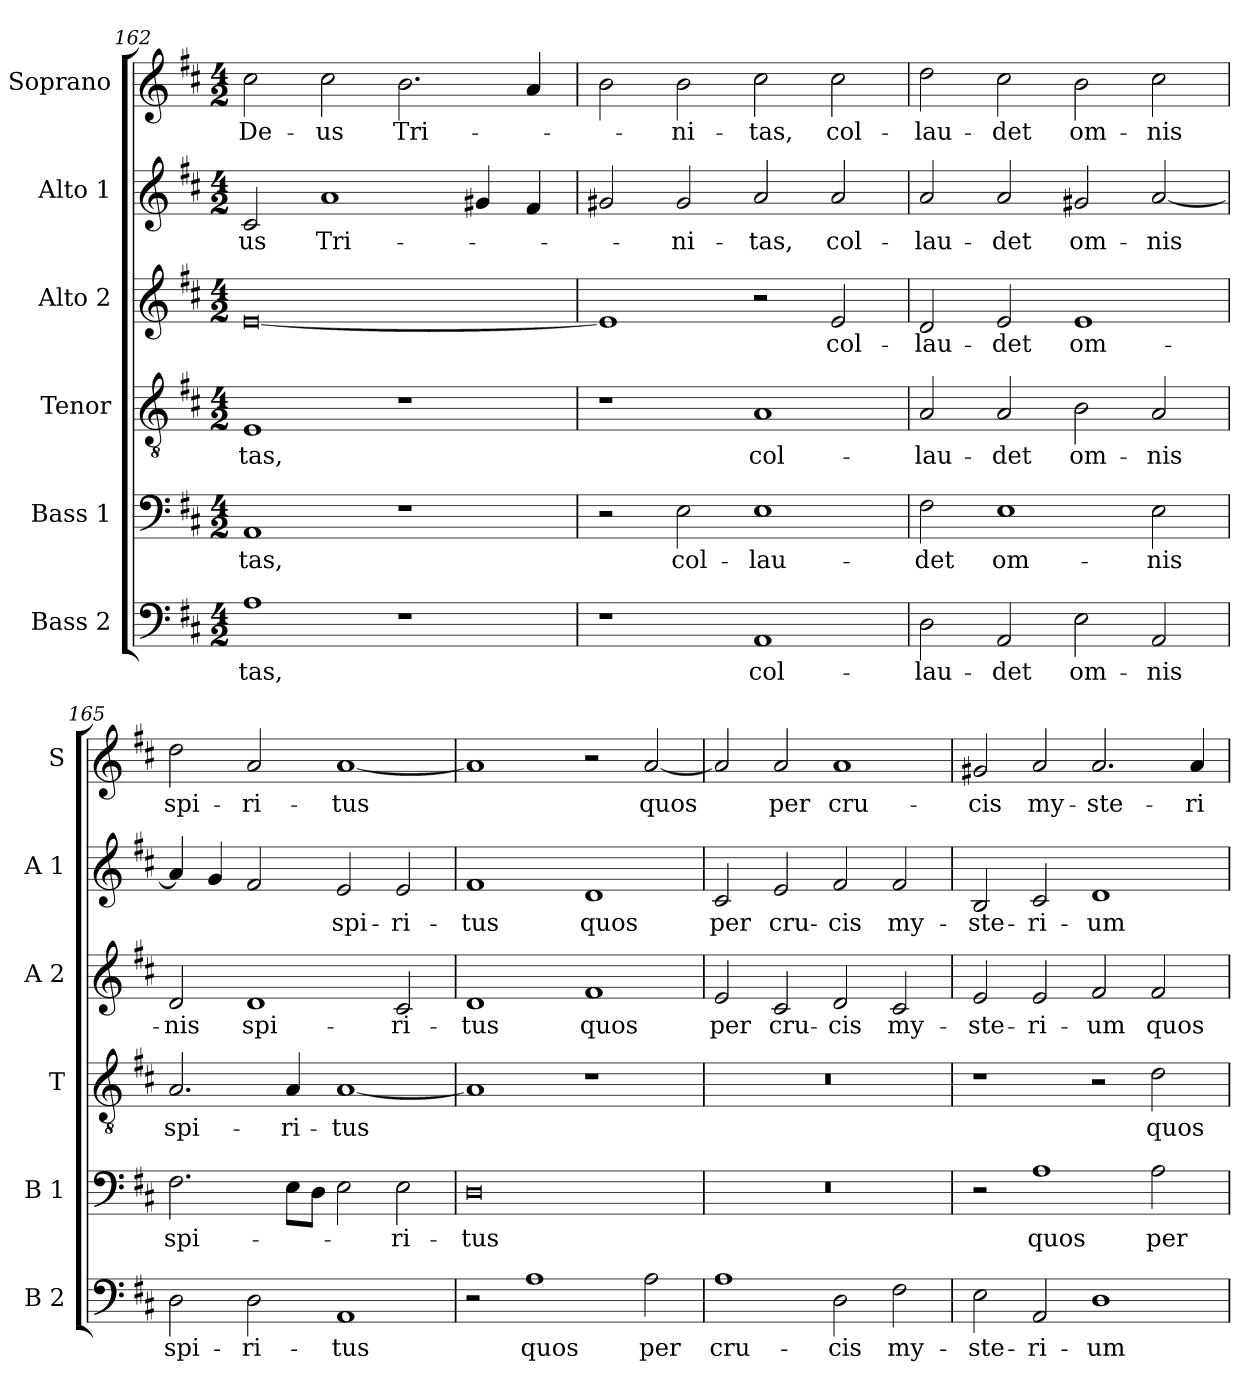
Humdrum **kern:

**kern	**text	**kern	**text	**kern	**text	**kern	**text	**kern	**text	**kern	**text
*part6	*part6	*part5	*part5	*part4	*part4	*part3	*part3	*part2	*part2	*part1	*part1
*staff6	*staff6	*staff5	*staff5	*staff4	*staff4	*staff3	*staff3	*staff2	*staff2	*staff1	*staff1
*I"Bass 2	*	*I"Bass 1	*	*I"Tenor	*	*I"Alto 2	*	*I"Alto 1	*	*I"Soprano	*
*I'B 2	*	*I'B 1	*	*I'T	*	*I'A 2	*	*I'A 1	*	*I'S	*
*clefF4	*	*clefF4	*	*clefGv2	*	*clefG2	*	*clefG2	*	*clefG2	*
*k[f#c#]	*	*k[f#c#]	*	*k[f#c#]	*	*k[f#c#]	*	*k[f#c#]	*	*k[f#c#]	*
*D:	*	*D:	*	*D:	*	*D:	*	*D:	*	*D:	*
*M4/2	*	*M4/2	*	*M4/2	*	*M4/2	*	*M4/2	*	*M4/2	*
=162	=162	=162	=162	=162	=162	=162	=162	=162	=162	=162	=162
!	!LO:LY:b	!	!LO:LY:b	!	!LO:LY:b	!	!	!	!LO:LY:b	!	!LO:LY:b
1A	-tas,	1AA	-tas,	1E	-tas,	[0e	.	2c#/	-us	2cc#\	De-
!	!	!	!	!	!	!	!	!	!LO:LY:b	!	!LO:LY:b
.	.	.	.	.	.	.	.	1a	Tri-	2cc#\	-us
!	!	!	!	!	!	!	!	!	!	!	!LO:LY:b
1r	.	1r	.	1r	.	.	.	.	.	2.b\	Tri-
.	.	.	.	.	.	.	.	4g#X/	.	.	.
.	.	.	.	.	.	.	.	4f#/	.	4a/	.
=163	=163	=163	=163	=163	=163	=163	=163	=163	=163	=163	=163
1r	.	2r	.	1r	.	1e]	.	2g#X/	.	2b\	.
!	!	!	!LO:LY:b	!	!	!	!	!	!LO:LY:b	!	!LO:LY:b
.	.	2E\	col-	.	.	.	.	2g#/	-ni-	2b\	-ni-
!	!LO:LY:b	!	!LO:LY:b	!	!LO:LY:b	!	!	!	!LO:LY:b	!	!LO:LY:b
1AA	col-	1E	-lau-	1A	col-	2r	.	2a/	-tas,	2cc#\	-tas,
!	!	!	!	!	!	!	!LO:LY:b	!	!LO:LY:b	!	!LO:LY:b
.	.	.	.	.	.	2e/	col-	2a/	col-	2cc#\	col-
=164	=164	=164	=164	=164	=164	=164	=164	=164	=164	=164	=164
!	!LO:LY:b	!	!LO:LY:b	!	!LO:LY:b	!	!LO:LY:b	!	!LO:LY:b	!	!LO:LY:b
2D\	-lau-	2F#\	-det	2A/	-lau-	2d/	-lau-	2a/	-lau-	2dd\	-lau-
!	!LO:LY:b	!	!LO:LY:b	!	!LO:LY:b	!	!LO:LY:b	!	!LO:LY:b	!	!LO:LY:b
2AA/	-det	1E	om-	2A/	-det	2e/	-det	2a/	-det	2cc#\	-det
!	!LO:LY:b	!	!	!	!LO:LY:b	!	!LO:LY:b	!	!LO:LY:b	!	!LO:LY:b
2E\	om-	.	.	2B\	om-	1e	om-	2g#X/	om-	2b\	om-
!	!LO:LY:b	!	!LO:LY:b	!	!LO:LY:b	!	!	!	!LO:LY:b	!	!LO:LY:b
2AA/	-nis	2E\	-nis	2A/	-nis	.	.	[2a/	-nis	2cc#\	-nis
=165	=165	=165	=165	=165	=165	=165	=165	=165	=165	=165	=165
!	!LO:LY:b	!	!LO:LY:b	!	!LO:LY:b	!	!LO:LY:b	!	!	!	!LO:LY:b
2D\	spi-	2.F#\	spi-	2.A/	spi-	2d/	-nis	4a/]	.	2dd\	spi-
.	.	.	.	.	.	.	.	4g/	.	.	.
!	!LO:LY:b	!	!	!	!	!	!LO:LY:b	!	!	!	!LO:LY:b
2D\	-ri-	.	.	.	.	1d	spi-	2f#/	.	2a/	-ri-
!	!	!	!	!	!LO:LY:b	!	!	!	!	!	!
.	.	8E\L	.	4A/	-ri-	.	.	.	.	.	.
.	.	8D\J	.	.	.	.	.	.	.	.	.
!	!LO:LY:b	!	!	!	!LO:LY:b	!	!	!	!LO:LY:b	!	!LO:LY:b
1AA	-tus	2E\	.	[1A	-tus	.	.	2e/	spi-	[1a	-tus
!	!	!	!LO:LY:b	!	!	!	!LO:LY:b	!	!LO:LY:b	!	!
.	.	2E\	-ri-	.	.	2c#/	-ri-	2e/	-ri-	.	.
=166	=166	=166	=166	=166	=166	=166	=166	=166	=166	=166	=166
!	!	!	!LO:LY:b	!	!	!	!LO:LY:b	!	!LO:LY:b	!	!
2r	.	0D	-tus	1A]	.	1d	-tus	1f#	-tus	1a]	.
!	!LO:LY:b	!	!	!	!	!	!	!	!	!	!
1A	quos	.	.	.	.	.	.	.	.	.	.
!	!	!	!	!	!	!	!LO:LY:b	!	!LO:LY:b	!	!
.	.	.	.	1r	.	1f#	quos	1d	quos	2r	.
!	!LO:LY:b	!	!	!	!	!	!	!	!	!	!LO:LY:b
2A\	per	.	.	.	.	.	.	.	.	[2a/	quos
=167	=167	=167	=167	=167	=167	=167	=167	=167	=167	=167	=167
!	!LO:LY:b	!	!	!	!	!	!LO:LY:b	!	!LO:LY:b	!	!
1A	cru-	0r	.	0r	.	2e/	per	2c#/	per	2a/]	.
!	!	!	!	!	!	!	!LO:LY:b	!	!LO:LY:b	!	!LO:LY:b
.	.	.	.	.	.	2c#/	cru-	2e/	cru-	2a/	per
!	!LO:LY:b	!	!	!	!	!	!LO:LY:b	!	!LO:LY:b	!	!LO:LY:b
2D\	-cis	.	.	.	.	2d/	-cis	2f#/	-cis	1a	cru-
!	!LO:LY:b	!	!	!	!	!	!LO:LY:b	!	!LO:LY:b	!	!
2F#\	my-	.	.	.	.	2c#/	my-	2f#/	my-	.	.
!!LO:PB:g=z
=168	=168	=168	=168	=168	=168	=168	=168	=168	=168	=168	=168
!	!LO:LY:b	!	!	!	!	!	!LO:LY:b	!	!LO:LY:b	!	!LO:LY:b
2E\	-ste-	2r	.	1r	.	2e/	-ste-	2B/	-ste-	2g#X/	-cis
!	!LO:LY:b	!	!LO:LY:b	!	!	!	!LO:LY:b	!	!LO:LY:b	!	!LO:LY:b
2AA/	-ri-	1A	quos	.	.	2e/	-ri-	2c#/	-ri-	2a/	my-
!	!LO:LY:b	!	!	!	!	!	!LO:LY:b	!	!LO:LY:b	!	!LO:LY:b
1D	-um	.	.	2r	.	2f#/	-um	1d	-um	2.a/	-ste-
!	!	!	!LO:LY:b	!	!LO:LY:b	!	!LO:LY:b	!	!	!	!
.	.	2A\	per	2d\	quos	2f#/	quos	.	.	.	.
!	!	!	!	!	!	!	!	!	!	!	!LO:LY:b
.	.	.	.	.	.	.	.	.	.	4a/	-ri-
=	=	=	=	=	=	=	=	=	=	=	=
*-	*-	*-	*-	*-	*-	*-	*-	*-	*-	*-	*-
